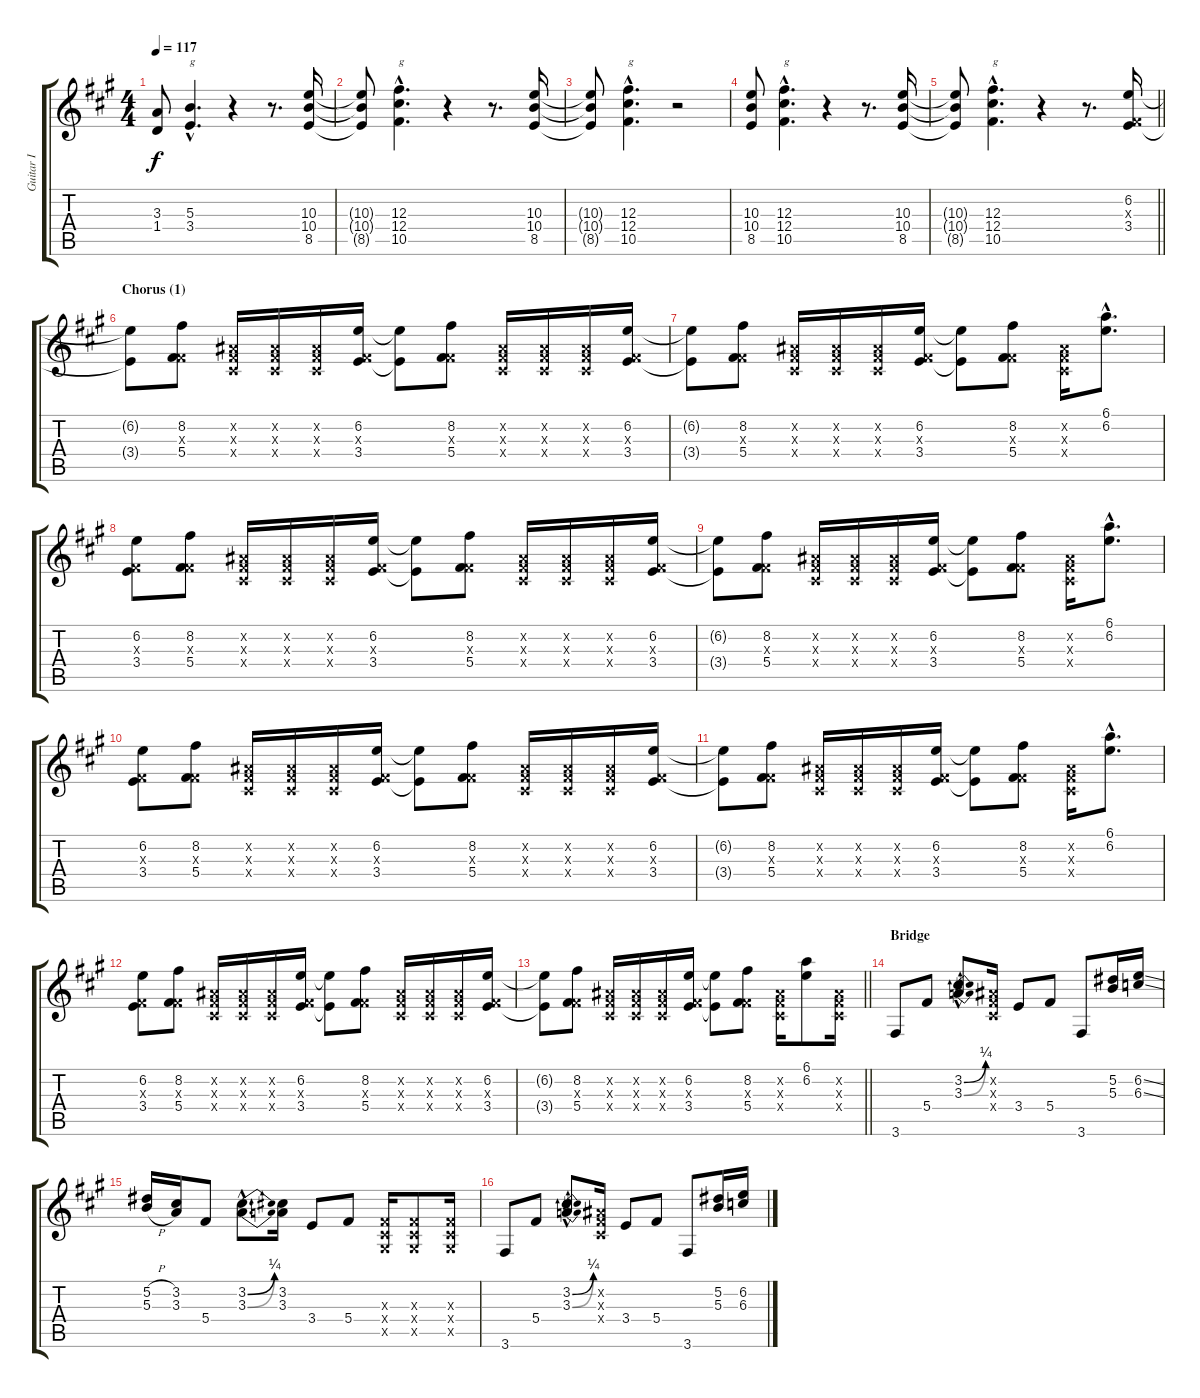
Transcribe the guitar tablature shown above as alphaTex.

\track ("Guitar I" "Guitar I") {instrument distortionguitar}
\staff {score tabs}
\tuning (Eb4 Bb3 Gb3 Db3 Ab2 Eb2) {hide}
\ts (4 4)
\tempo 117
\clef g2
\ks f#minor
(3.3{t} 1.4{t}).8{dy f} (5.3{hac} 3.4{hac}).4{d txt "g"} r.4 r.8{d} (10.3 10.4 8.5).16 |
(10.3{t} 10.4{t} 8.5{t}).8 (12.3{hac} 12.4{hac} 10.5{hac}).4{d txt "g"} r.4 r.8{d} (10.3 10.4 8.5).16 |
(10.3{t} 10.4{t} 8.5{t}).8 (12.3{hac} 12.4{hac} 10.5{hac}).4{d txt "g"} r.2 |
(10.3 10.4 8.5).8 (12.3{hac} 12.4{hac} 10.5{hac}).4{d txt "g"} r.4 r.8{d} (10.3 10.4 8.5).16 |
\barLineRight lightlight
(10.3{t} 10.4{t} 8.5{t}).8 (12.3{hac} 12.4{hac} 10.5{hac}).4{d txt "g"} r.4 r.8{d} (6.2 0.3{x} 3.4).16 |
\section ("" "Chorus (1)")
(6.2{t} 3.4{t}).8 (8.2 0.3{x} 5.4).8 (0.2{x} 0.3{x} 0.4{x}).16 (0.2{x} 0.3{x} 0.4{x}).16 (0.2{x} 0.3{x} 0.4{x}).16 (6.2 0.3{x} 3.4).16 (6.2{t} 3.4{t}).8 (8.2 0.3{x} 5.4).8 (0.2{x} 0.3{x} 0.4{x}).16 (0.2{x} 0.3{x} 0.4{x}).16 (0.2{x} 0.3{x} 0.4{x}).16 (6.2 0.3{x} 3.4).16 |
(6.2{t} 3.4{t}).8 (8.2 0.3{x} 5.4).8 (0.2{x} 0.3{x} 0.4{x}).16 (0.2{x} 0.3{x} 0.4{x}).16 (0.2{x} 0.3{x} 0.4{x}).16 (6.2 0.3{x} 3.4).16 (6.2{t} 3.4{t}).8 (8.2 0.3{x} 5.4).8 (0.2{x} 0.3{x} 0.4{x}).16 (6.1{hac} 6.2{hac}).8{d} |
(6.2 0.3{x} 3.4).8 (8.2 0.3{x} 5.4).8 (0.2{x} 0.3{x} 0.4{x}).16 (0.2{x} 0.3{x} 0.4{x}).16 (0.2{x} 0.3{x} 0.4{x}).16 (6.2 0.3{x} 3.4).16 (6.2{t} 3.4{t}).8 (8.2 0.3{x} 5.4).8 (0.2{x} 0.3{x} 0.4{x}).16 (0.2{x} 0.3{x} 0.4{x}).16 (0.2{x} 0.3{x} 0.4{x}).16 (6.2 0.3{x} 3.4).16 |
(6.2{t} 3.4{t}).8 (8.2 0.3{x} 5.4).8 (0.2{x} 0.3{x} 0.4{x}).16 (0.2{x} 0.3{x} 0.4{x}).16 (0.2{x} 0.3{x} 0.4{x}).16 (6.2 0.3{x} 3.4).16 (6.2{t} 3.4{t}).8 (8.2 0.3{x} 5.4).8 (0.2{x} 0.3{x} 0.4{x}).16 (6.1{hac} 6.2{hac}).8{d} |
(6.2 0.3{x} 3.4).8 (8.2 0.3{x} 5.4).8 (0.2{x} 0.3{x} 0.4{x}).16 (0.2{x} 0.3{x} 0.4{x}).16 (0.2{x} 0.3{x} 0.4{x}).16 (6.2 0.3{x} 3.4).16 (6.2{t} 3.4{t}).8 (8.2 0.3{x} 5.4).8 (0.2{x} 0.3{x} 0.4{x}).16 (0.2{x} 0.3{x} 0.4{x}).16 (0.2{x} 0.3{x} 0.4{x}).16 (6.2 0.3{x} 3.4).16 |
(6.2{t} 3.4{t}).8 (8.2 0.3{x} 5.4).8 (0.2{x} 0.3{x} 0.4{x}).16 (0.2{x} 0.3{x} 0.4{x}).16 (0.2{x} 0.3{x} 0.4{x}).16 (6.2 0.3{x} 3.4).16 (6.2{t} 3.4{t}).8 (8.2 0.3{x} 5.4).8 (0.2{x} 0.3{x} 0.4{x}).16 (6.1{hac} 6.2{hac}).8{d} |
(6.2 0.3{x} 3.4).8 (8.2 0.3{x} 5.4).8 (0.2{x} 0.3{x} 0.4{x}).16 (0.2{x} 0.3{x} 0.4{x}).16 (0.2{x} 0.3{x} 0.4{x}).16 (6.2 0.3{x} 3.4).16 (6.2{t} 3.4{t}).8 (8.2 0.3{x} 5.4).8 (0.2{x} 0.3{x} 0.4{x}).16 (0.2{x} 0.3{x} 0.4{x}).16 (0.2{x} 0.3{x} 0.4{x}).16 (6.2 0.3{x} 3.4).16 |
\barLineRight lightlight
(6.2{t} 3.4{t}).8 (8.2 0.3{x} 5.4).8 (0.2{x} 0.3{x} 0.4{x}).16 (0.2{x} 0.3{x} 0.4{x}).16 (0.2{x} 0.3{x} 0.4{x}).16 (6.2 0.3{x} 3.4).16 (6.2{t} 3.4{t}).8 (8.2 0.3{x} 5.4).8 (0.2{x} 0.3{x} 0.4{x}).16 (6.1 6.2).8 (0.2{x} 0.3{x} 0.4{x}).16 |
\section ("" "Bridge")
3.6.8 5.4.8 (3.2{be (bend 0 0 60 1) hac} 3.3{be (bend 0 0 60 1) hac}).8{d} (0.2{x} 0.3{x} 0.4{x}).16 3.4.8 5.4.8 3.6.8 (5.2 5.3).16 (6.2{ss} 6.3{ss}).16 |
(5.2{h} 5.3{h}).16 (3.2 3.3).16 5.4.8 (3.2{be (bend 0 0 60 1) hac} 3.3{be (bend 0 0 60 1) hac}).8{d} (3.2 3.3).16 3.4.8 5.4.8 (0.3{x} 0.4{x} 0.5{x}).16 (0.3{x} 0.4{x} 0.5{x}).8 (0.3{x} 0.4{x} 0.5{x}).16 |
3.6.8 5.4.8 (3.2{be (bend 0 0 60 1) hac} 3.3{be (bend 0 0 60 1) hac}).8{d} (0.2{x} 0.3{x} 0.4{x}).16 3.4.8 5.4.8 3.6.8 (5.2 5.3).16 (6.2{ss} 6.3{ss}).16
